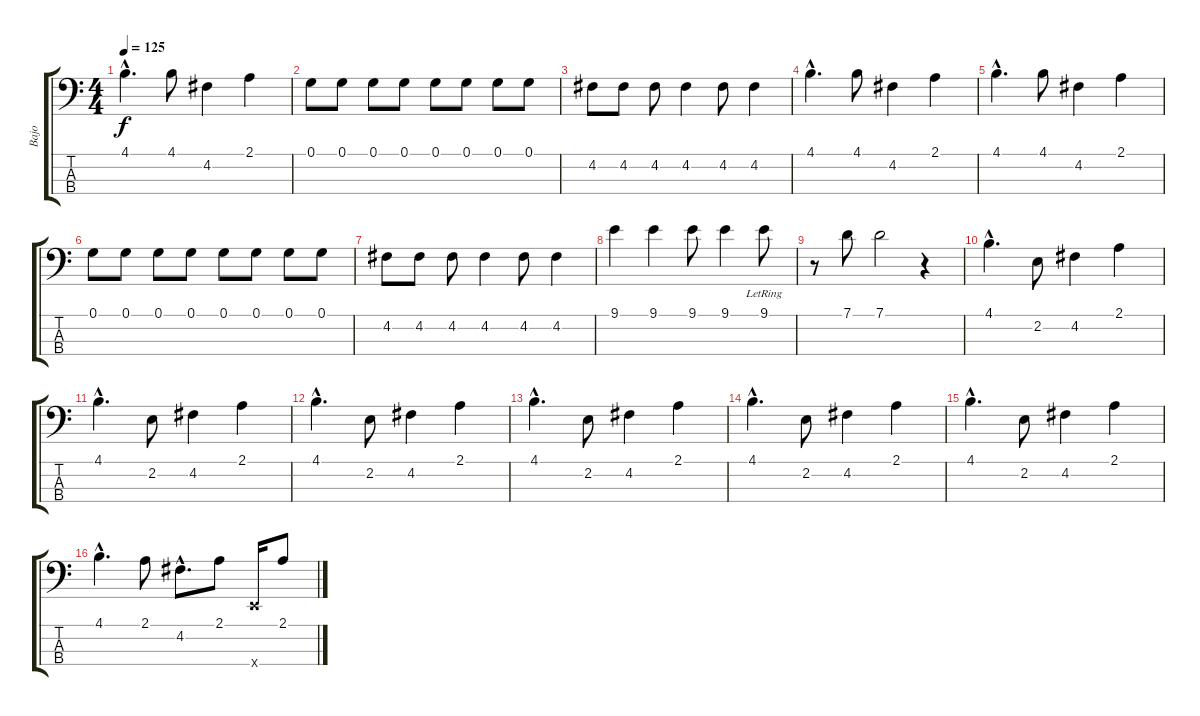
\track ("Bajo" "Bajo") {instrument fretlessbass}
\staff {score tabs}
\tuning (G2 D2 A1 E1) {hide}
\ts (4 4)
\tempo 125
\clef f4
\ks c
4.1{hac}.4{d dy f} 4.1.8 4.2.4 2.1.4 |
0.1.8 0.1.8 0.1.8 0.1.8 0.1.8 0.1.8 0.1.8 0.1.8 |
4.2.8 4.2.8 4.2.8 4.2.4 4.2.8 4.2.4 |
4.1{hac}.4{d} 4.1.8 4.2.4 2.1.4 |
4.1{hac}.4{d} 4.1.8 4.2.4 2.1.4 |
0.1.8 0.1.8 0.1.8 0.1.8 0.1.8 0.1.8 0.1.8 0.1.8 |
4.2.8 4.2.8 4.2.8 4.2.4 4.2.8 4.2.4 |
9.1.4 9.1.4 9.1.8 9.1.4 9.1{lr}.8 |
r.8 7.1.8 7.1.2 r.4 |
4.1{hac}.4{d} 2.2.8 4.2.4 2.1.4 |
4.1{hac}.4{d} 2.2.8 4.2.4 2.1.4 |
4.1{hac}.4{d} 2.2.8 4.2.4 2.1.4 |
4.1{hac}.4{d} 2.2.8 4.2.4 2.1.4 |
4.1{hac}.4{d} 2.2.8 4.2.4 2.1.4 |
4.1{hac}.4{d} 2.2.8 4.2.4 2.1.4 |
4.1{hac}.4{d} 2.1.8 4.2{hac}.8{d} 2.1.8 0.4{x}.16 2.1.8
